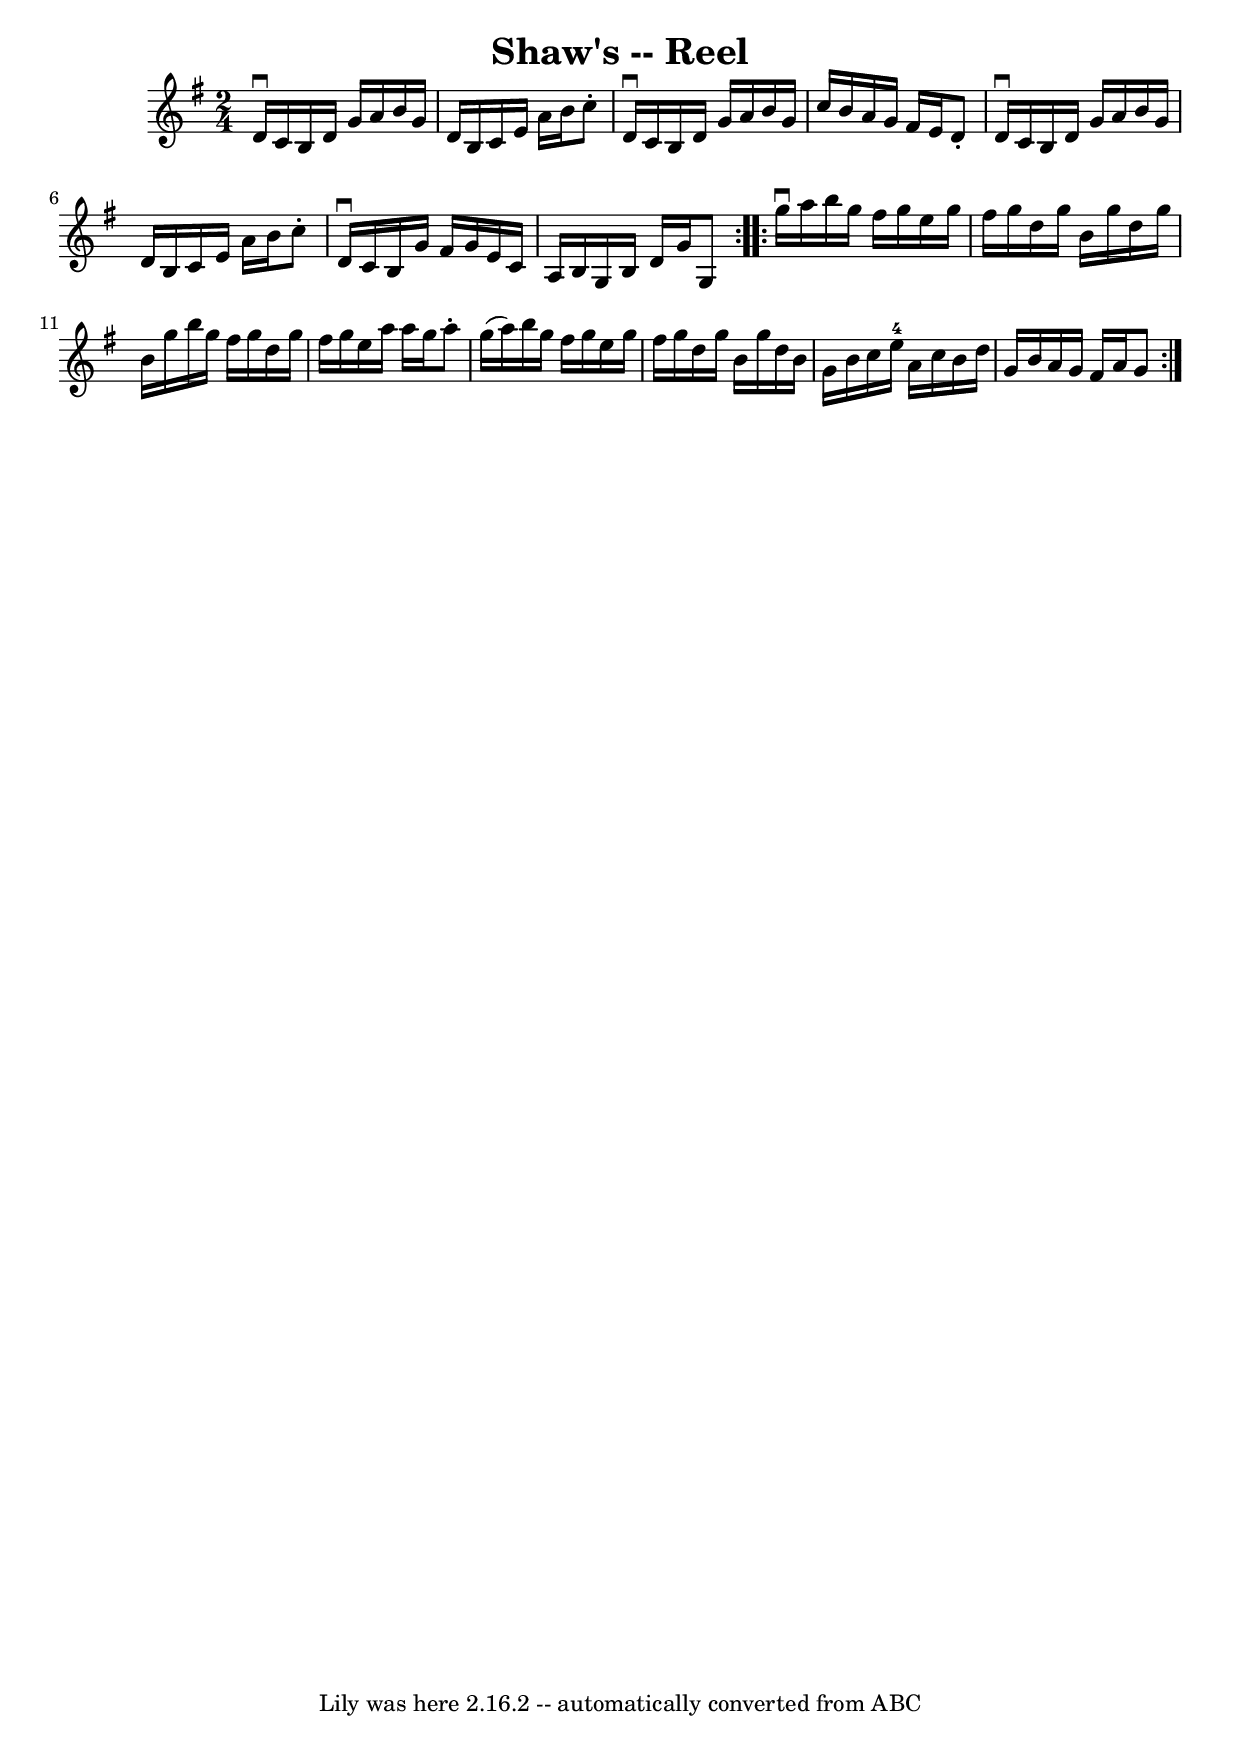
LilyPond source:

\version "2.7.40"
\include "Mammoth.ily"
\header {
	book = "Ryan's Mammoth Collection"
	crossRefNumber = "1"
	footnotes = "\\\\386"
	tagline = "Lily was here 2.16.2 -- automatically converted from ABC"
	title = "Shaw's -- Reel"
}
voicedefault =  {
\set Score.defaultBarType = "empty"

\repeat volta 2 {
\time 2/4 \key g \major d'16^\downbow c'16  |
 b16 d'16    
g'16 a'16 b'16 g'16 d'16 b16    |
 c'16 e'16 a'16  
 b'16 c''8 -. d'16^\downbow c'16    |
 b16 d'16 g'16    
a'16 b'16 g'16 c''16 b'16    |
 a'16 g'16 fis'16    
e'16 d'8 -. d'16^\downbow c'16    |
 b16 d'16 g'16    
a'16 b'16 g'16 d'16 b16    |
 c'16 e'16 a'16 b'16  
 c''8 -. d'16^\downbow c'16    |
 b16 g'16 fis'16 g'16   
 e'16 c'16 a16 b16    |
 g16 b16 d'16 g'16 g8  }   
  \repeat volta 2 { g''16^\downbow a''16  |
 b''16 g''16    
fis''16 g''16 e''16 g''16 fis''16 g''16    |
 d''16    
g''16 b'16 g''16 d''16 g''16 b'16 g''16    |
 b''16   
 g''16 fis''16 g''16 d''16 g''16 fis''16 g''16    |
   
e''16 a''16 a''16 g''16 a''8 -. g''16 (a''16)   |
    
 b''16 g''16 fis''16 g''16 e''16 g''16 fis''16 g''16    
|
 d''16 g''16 b'16 g''16 d''16 b'16 g'16 b'16    
|
 c''16 e''16-4 a'16 c''16 b'16 d''16 g'16 b'16 
   |
 a'16 g'16 fis'16 a'16 g'8  }   
}

\score{
    <<

	\context Staff="default"
	{
	    \voicedefault 
	}

    >>
	\layout {
	}
	\midi {}
}
